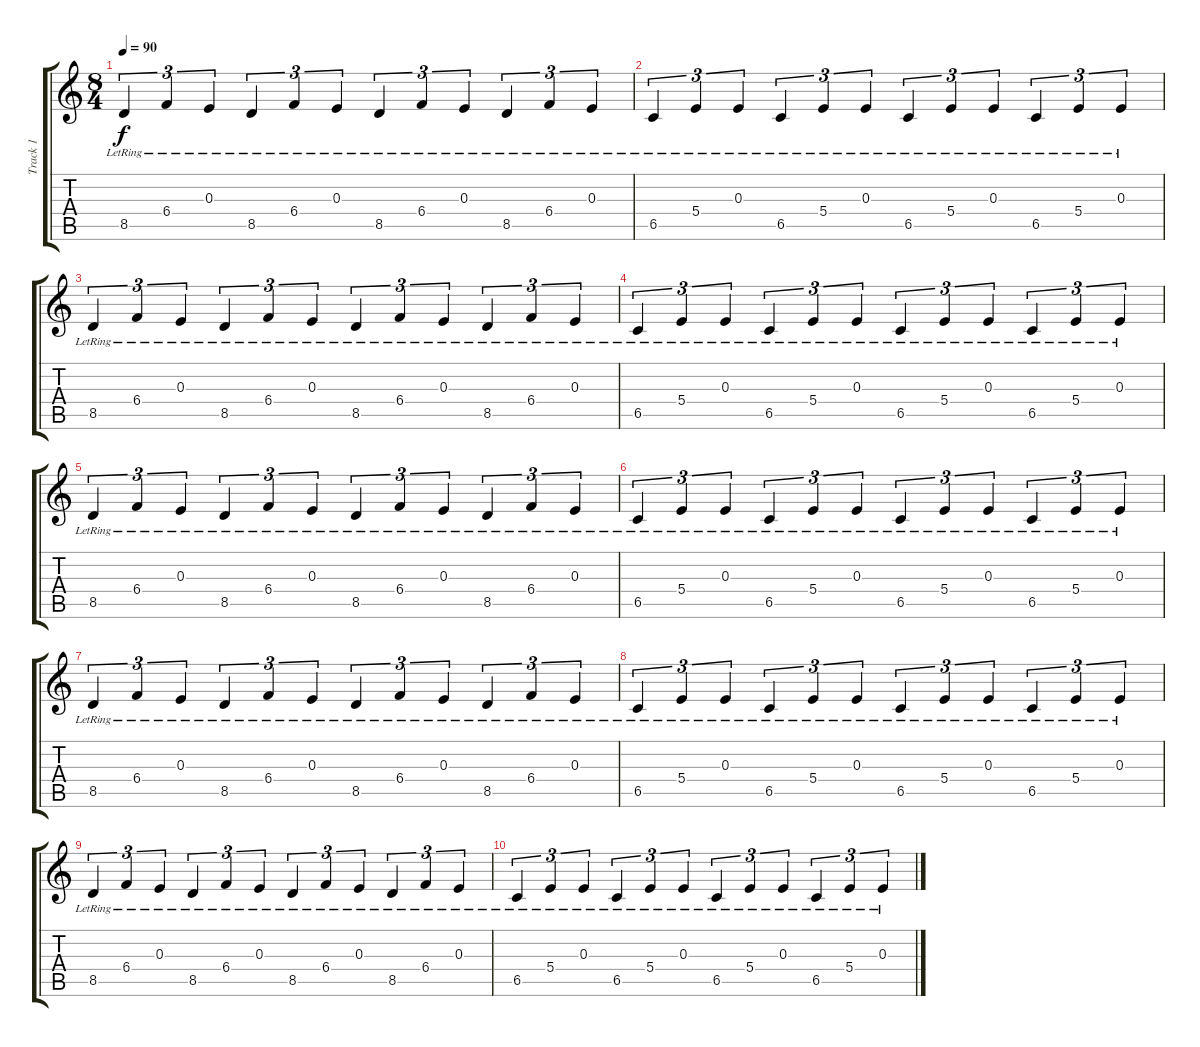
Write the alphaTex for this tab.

\track ("Track 1" "Track 1") {instrument distortionguitar}
\staff {score tabs}
\tuning (Db4 Ab3 E3 B2 Gb2 Db2) {hide}
\ts (8 4)
\tempo 90
\clef g2
\ks c
8.5{lr}.4{tu (3 2) dy f} 6.4{lr}.4{tu (3 2)} 0.3{lr}.4{tu (3 2)} 8.5{lr}.4{tu (3 2)} 6.4{lr}.4{tu (3 2)} 0.3{lr}.4{tu (3 2)} 8.5{lr}.4{tu (3 2)} 6.4{lr}.4{tu (3 2)} 0.3{lr}.4{tu (3 2)} 8.5{lr}.4{tu (3 2)} 6.4{lr}.4{tu (3 2)} 0.3{lr}.4{tu (3 2)} |
6.5{lr}.4{tu (3 2)} 5.4{lr}.4{tu (3 2)} 0.3{lr}.4{tu (3 2)} 6.5{lr}.4{tu (3 2)} 5.4{lr}.4{tu (3 2)} 0.3{lr}.4{tu (3 2)} 6.5{lr}.4{tu (3 2)} 5.4{lr}.4{tu (3 2)} 0.3{lr}.4{tu (3 2)} 6.5{lr}.4{tu (3 2)} 5.4{lr}.4{tu (3 2)} 0.3{lr}.4{tu (3 2)} |
8.5{lr}.4{tu (3 2)} 6.4{lr}.4{tu (3 2)} 0.3{lr}.4{tu (3 2)} 8.5{lr}.4{tu (3 2)} 6.4{lr}.4{tu (3 2)} 0.3{lr}.4{tu (3 2)} 8.5{lr}.4{tu (3 2)} 6.4{lr}.4{tu (3 2)} 0.3{lr}.4{tu (3 2)} 8.5{lr}.4{tu (3 2)} 6.4{lr}.4{tu (3 2)} 0.3{lr}.4{tu (3 2)} |
6.5{lr}.4{tu (3 2)} 5.4{lr}.4{tu (3 2)} 0.3{lr}.4{tu (3 2)} 6.5{lr}.4{tu (3 2)} 5.4{lr}.4{tu (3 2)} 0.3{lr}.4{tu (3 2)} 6.5{lr}.4{tu (3 2)} 5.4{lr}.4{tu (3 2)} 0.3{lr}.4{tu (3 2)} 6.5{lr}.4{tu (3 2)} 5.4{lr}.4{tu (3 2)} 0.3{lr}.4{tu (3 2)} |
8.5{lr}.4{tu (3 2)} 6.4{lr}.4{tu (3 2)} 0.3{lr}.4{tu (3 2)} 8.5{lr}.4{tu (3 2)} 6.4{lr}.4{tu (3 2)} 0.3{lr}.4{tu (3 2)} 8.5{lr}.4{tu (3 2)} 6.4{lr}.4{tu (3 2)} 0.3{lr}.4{tu (3 2)} 8.5{lr}.4{tu (3 2)} 6.4{lr}.4{tu (3 2)} 0.3{lr}.4{tu (3 2)} |
6.5{lr}.4{tu (3 2)} 5.4{lr}.4{tu (3 2)} 0.3{lr}.4{tu (3 2)} 6.5{lr}.4{tu (3 2)} 5.4{lr}.4{tu (3 2)} 0.3{lr}.4{tu (3 2)} 6.5{lr}.4{tu (3 2)} 5.4{lr}.4{tu (3 2)} 0.3{lr}.4{tu (3 2)} 6.5{lr}.4{tu (3 2)} 5.4{lr}.4{tu (3 2)} 0.3{lr}.4{tu (3 2)} |
8.5{lr}.4{tu (3 2) volume 6} 6.4{lr}.4{tu (3 2)} 0.3{lr}.4{tu (3 2)} 8.5{lr}.4{tu (3 2)} 6.4{lr}.4{tu (3 2)} 0.3{lr}.4{tu (3 2)} 8.5{lr}.4{tu (3 2)} 6.4{lr}.4{tu (3 2)} 0.3{lr}.4{tu (3 2)} 8.5{lr}.4{tu (3 2)} 6.4{lr}.4{tu (3 2)} 0.3{lr}.4{tu (3 2)} |
6.5{lr}.4{tu (3 2)} 5.4{lr}.4{tu (3 2)} 0.3{lr}.4{tu (3 2)} 6.5{lr}.4{tu (3 2)} 5.4{lr}.4{tu (3 2)} 0.3{lr}.4{tu (3 2)} 6.5{lr}.4{tu (3 2)} 5.4{lr}.4{tu (3 2)} 0.3{lr}.4{tu (3 2)} 6.5{lr}.4{tu (3 2)} 5.4{lr}.4{tu (3 2)} 0.3{lr}.4{tu (3 2)} |
8.5{lr}.4{tu (3 2) volume 0} 6.4{lr}.4{tu (3 2)} 0.3{lr}.4{tu (3 2)} 8.5{lr}.4{tu (3 2)} 6.4{lr}.4{tu (3 2)} 0.3{lr}.4{tu (3 2)} 8.5{lr}.4{tu (3 2)} 6.4{lr}.4{tu (3 2)} 0.3{lr}.4{tu (3 2)} 8.5{lr}.4{tu (3 2)} 6.4{lr}.4{tu (3 2)} 0.3{lr}.4{tu (3 2)} |
6.5{lr}.4{tu (3 2)} 5.4{lr}.4{tu (3 2)} 0.3{lr}.4{tu (3 2)} 6.5{lr}.4{tu (3 2)} 5.4{lr}.4{tu (3 2)} 0.3{lr}.4{tu (3 2)} 6.5{lr}.4{tu (3 2)} 5.4{lr}.4{tu (3 2)} 0.3{lr}.4{tu (3 2)} 6.5{lr}.4{tu (3 2)} 5.4{lr}.4{tu (3 2)} 0.3{lr}.4{tu (3 2)}
